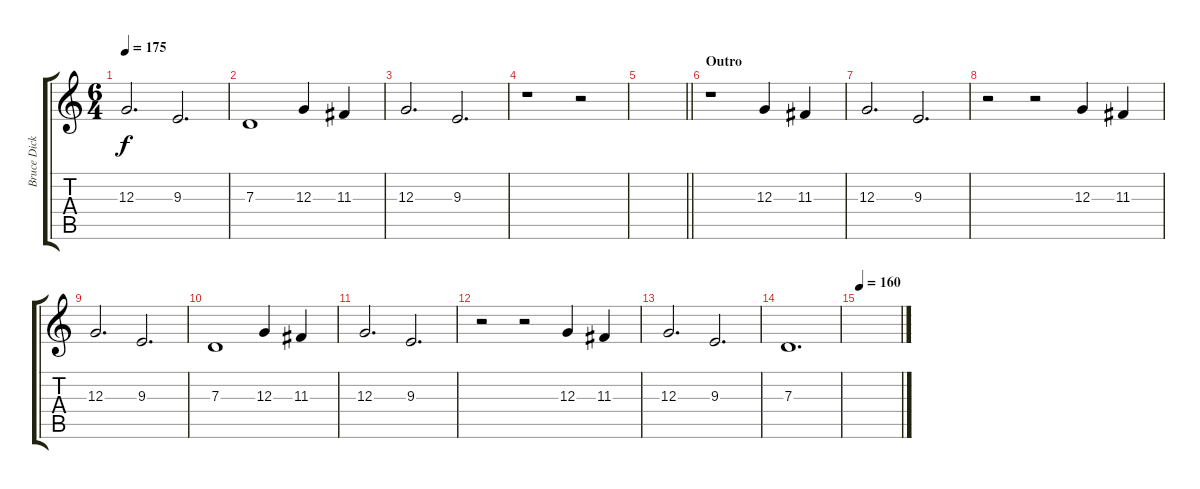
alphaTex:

\track ("Bruce Dickinson" "Bruce Dick") {instrument bassoon}
\staff {score tabs}
\tuning (E4 B3 G3 D3 A2 E2) {hide}
\ts (6 4)
\tempo 175
\clef g2
\ks c
12.3.2{d dy f} 9.3.2{d} |
7.3.1 12.3.4 11.3.4 |
12.3.2{d} 9.3.2{d} |
r.1 r.2 |
\barLineRight lightlight
|
\section ("" "Outro")
r.1 12.3.4 11.3.4 |
12.3.2{d} 9.3.2{d} |
r.2 r.2 12.3.4 11.3.4 |
12.3.2{d} 9.3.2{d} |
7.3.1 12.3.4 11.3.4 |
12.3.2{d} 9.3.2{d} |
r.2 r.2 12.3.4 11.3.4 |
12.3.2{d} 9.3.2{d} |
7.3.1{d} |
\tempo 160
